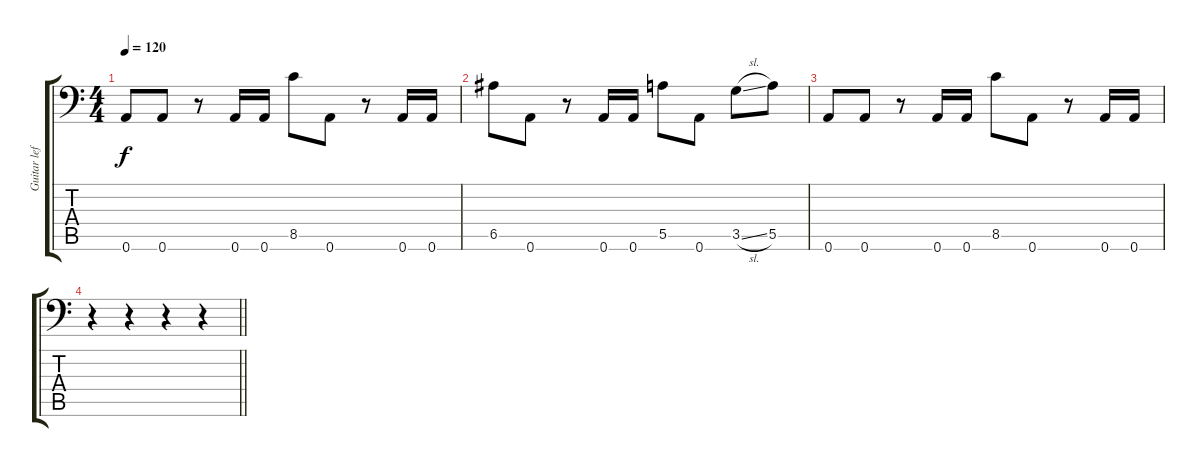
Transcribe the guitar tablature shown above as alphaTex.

\track ("Guitar left" "Guitar lef") {instrument distortionguitar}
\staff {score tabs}
\tuning (B3 Gb3 D3 A2 E2 A1) {hide}
\ts (4 4)
\tempo 120
\clef f4
\ks c
0.6.8{dy f} 0.6.8 r.8 0.6.16 0.6.16 8.5.8 0.6.8 r.8 0.6.16 0.6.16 |
6.5.8 0.6.8 r.8 0.6.16 0.6.16 5.5.8 0.6.8 3.5{sl}.8 5.5.8 |
0.6.8 0.6.8 r.8 0.6.16 0.6.16 8.5.8 0.6.8 r.8 0.6.16 0.6.16 |
\barLineRight lightlight
r.4 r.4 r.4 r.4
